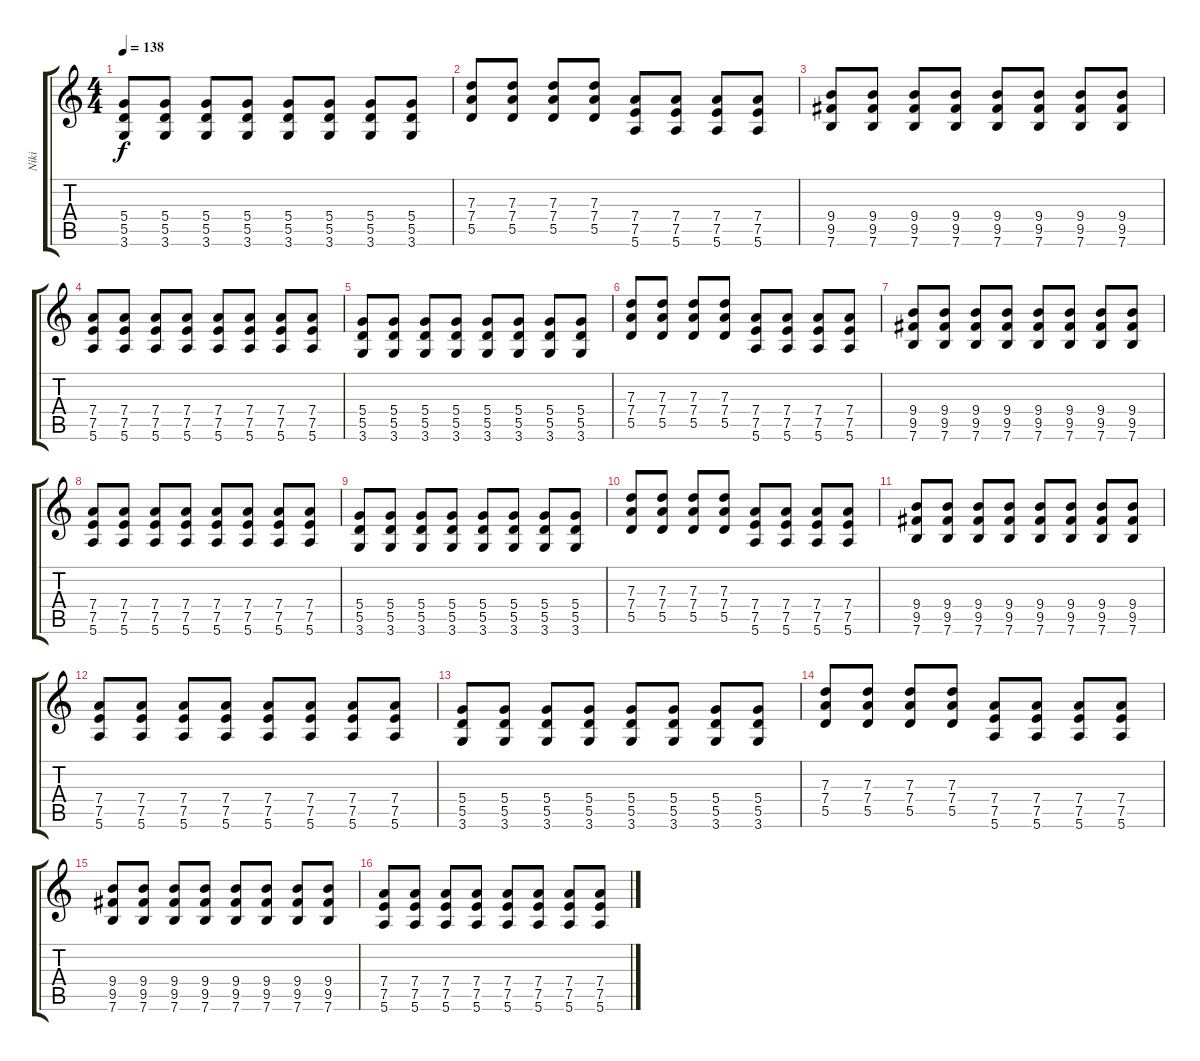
\track ("Niki" "Niki") {instrument overdrivenguitar}
\staff {score tabs}
\tuning (E4 B3 G3 D3 A2 E2) {hide}
\ts (4 4)
\tempo 138
\clef g2
\ks c
(5.4 5.5 3.6).8{dy f} (5.4 5.5 3.6).8 (5.4 5.5 3.6).8 (5.4 5.5 3.6).8 (5.4 5.5 3.6).8 (5.4 5.5 3.6).8 (5.4 5.5 3.6).8 (5.4 5.5 3.6).8 |
(7.3 7.4 5.5).8 (7.3 7.4 5.5).8 (7.3 7.4 5.5).8 (7.3 7.4 5.5).8 (7.4 7.5 5.6).8 (7.4 7.5 5.6).8 (7.4 7.5 5.6).8 (7.4 7.5 5.6).8 |
(9.4 9.5 7.6).8 (9.4 9.5 7.6).8 (9.4 9.5 7.6).8 (9.4 9.5 7.6).8 (9.4 9.5 7.6).8 (9.4 9.5 7.6).8 (9.4 9.5 7.6).8 (9.4 9.5 7.6).8 |
(7.4 7.5 5.6).8 (7.4 7.5 5.6).8 (7.4 7.5 5.6).8 (7.4 7.5 5.6).8 (7.4 7.5 5.6).8 (7.4 7.5 5.6).8 (7.4 7.5 5.6).8 (7.4 7.5 5.6).8 |
(5.4 5.5 3.6).8 (5.4 5.5 3.6).8 (5.4 5.5 3.6).8 (5.4 5.5 3.6).8 (5.4 5.5 3.6).8 (5.4 5.5 3.6).8 (5.4 5.5 3.6).8 (5.4 5.5 3.6).8 |
(7.3 7.4 5.5).8 (7.3 7.4 5.5).8 (7.3 7.4 5.5).8 (7.3 7.4 5.5).8 (7.4 7.5 5.6).8 (7.4 7.5 5.6).8 (7.4 7.5 5.6).8 (7.4 7.5 5.6).8 |
(9.4 9.5 7.6).8 (9.4 9.5 7.6).8 (9.4 9.5 7.6).8 (9.4 9.5 7.6).8 (9.4 9.5 7.6).8 (9.4 9.5 7.6).8 (9.4 9.5 7.6).8 (9.4 9.5 7.6).8 |
(7.4 7.5 5.6).8 (7.4 7.5 5.6).8 (7.4 7.5 5.6).8 (7.4 7.5 5.6).8 (7.4 7.5 5.6).8 (7.4 7.5 5.6).8 (7.4 7.5 5.6).8 (7.4 7.5 5.6).8 |
(5.4 5.5 3.6).8 (5.4 5.5 3.6).8 (5.4 5.5 3.6).8 (5.4 5.5 3.6).8 (5.4 5.5 3.6).8 (5.4 5.5 3.6).8 (5.4 5.5 3.6).8 (5.4 5.5 3.6).8 |
(7.3 7.4 5.5).8 (7.3 7.4 5.5).8 (7.3 7.4 5.5).8 (7.3 7.4 5.5).8 (7.4 7.5 5.6).8 (7.4 7.5 5.6).8 (7.4 7.5 5.6).8 (7.4 7.5 5.6).8 |
(9.4 9.5 7.6).8 (9.4 9.5 7.6).8 (9.4 9.5 7.6).8 (9.4 9.5 7.6).8 (9.4 9.5 7.6).8 (9.4 9.5 7.6).8 (9.4 9.5 7.6).8 (9.4 9.5 7.6).8 |
(7.4 7.5 5.6).8 (7.4 7.5 5.6).8 (7.4 7.5 5.6).8 (7.4 7.5 5.6).8 (7.4 7.5 5.6).8 (7.4 7.5 5.6).8 (7.4 7.5 5.6).8 (7.4 7.5 5.6).8 |
(5.4 5.5 3.6).8 (5.4 5.5 3.6).8 (5.4 5.5 3.6).8 (5.4 5.5 3.6).8 (5.4 5.5 3.6).8 (5.4 5.5 3.6).8 (5.4 5.5 3.6).8 (5.4 5.5 3.6).8 |
(7.3 7.4 5.5).8 (7.3 7.4 5.5).8 (7.3 7.4 5.5).8 (7.3 7.4 5.5).8 (7.4 7.5 5.6).8 (7.4 7.5 5.6).8 (7.4 7.5 5.6).8 (7.4 7.5 5.6).8 |
(9.4 9.5 7.6).8 (9.4 9.5 7.6).8 (9.4 9.5 7.6).8 (9.4 9.5 7.6).8 (9.4 9.5 7.6).8 (9.4 9.5 7.6).8 (9.4 9.5 7.6).8 (9.4 9.5 7.6).8 |
(7.4 7.5 5.6).8 (7.4 7.5 5.6).8 (7.4 7.5 5.6).8 (7.4 7.5 5.6).8 (7.4 7.5 5.6).8 (7.4 7.5 5.6).8 (7.4 7.5 5.6).8 (7.4 7.5 5.6).8
